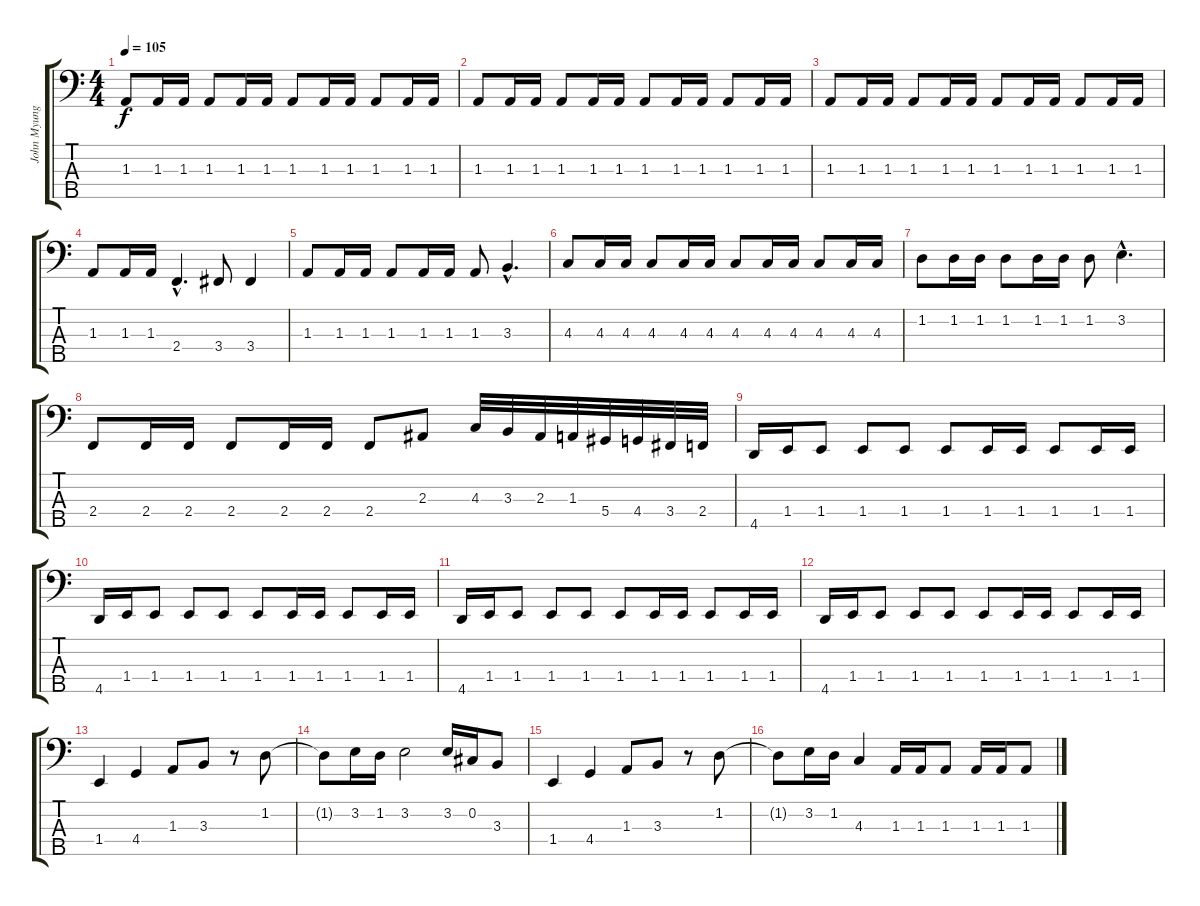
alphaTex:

\track ("John Myung" "John Myung") {instrument electricbassfinger}
\staff {score tabs}
\tuning (Gb2 Db2 Ab1 Eb1 Bb0) {hide}
\ts (4 4)
\tempo 105
\clef f4
\ks c
1.3.8{dy f} 1.3.16 1.3.16 1.3.8 1.3.16 1.3.16 1.3.8 1.3.16 1.3.16 1.3.8 1.3.16 1.3.16 |
1.3.8 1.3.16 1.3.16 1.3.8 1.3.16 1.3.16 1.3.8 1.3.16 1.3.16 1.3.8 1.3.16 1.3.16 |
1.3.8 1.3.16 1.3.16 1.3.8 1.3.16 1.3.16 1.3.8 1.3.16 1.3.16 1.3.8 1.3.16 1.3.16 |
1.3.8 1.3.16 1.3.16 2.4{hac}.4{d} 3.4.8 3.4.4 |
1.3.8 1.3.16 1.3.16 1.3.8 1.3.16 1.3.16 1.3.8 3.3{hac}.4{d} |
4.3.8 4.3.16 4.3.16 4.3.8 4.3.16 4.3.16 4.3.8 4.3.16 4.3.16 4.3.8 4.3.16 4.3.16 |
1.2.8 1.2.16 1.2.16 1.2.8 1.2.16 1.2.16 1.2.8 3.2{hac}.4{d} |
2.4.8 2.4.16 2.4.16 2.4.8 2.4.16 2.4.16 2.4.8 2.3.8 4.3.32 3.3.32 2.3.32 1.3.32 5.4.32 4.4.32 3.4.32 2.4.32 |
4.5.16 1.4.16 1.4.8 1.4.8 1.4.8 1.4.8 1.4.16 1.4.16 1.4.8 1.4.16 1.4.16 |
4.5.16 1.4.16 1.4.8 1.4.8 1.4.8 1.4.8 1.4.16 1.4.16 1.4.8 1.4.16 1.4.16 |
4.5.16 1.4.16 1.4.8 1.4.8 1.4.8 1.4.8 1.4.16 1.4.16 1.4.8 1.4.16 1.4.16 |
4.5.16 1.4.16 1.4.8 1.4.8 1.4.8 1.4.8 1.4.16 1.4.16 1.4.8 1.4.16 1.4.16 |
1.4.4 4.4.4 1.3.8 3.3.8 r.8 1.2.8 |
1.2{t}.8 3.2.16 1.2.16 3.2.2 3.2.16 0.2.16 3.3.8 |
1.4.4 4.4.4 1.3.8 3.3.8 r.8 1.2.8 |
1.2{t}.8 3.2.16 1.2.16 4.3.4 1.3.16 1.3.16 1.3.8 1.3.16 1.3.16 1.3.8
